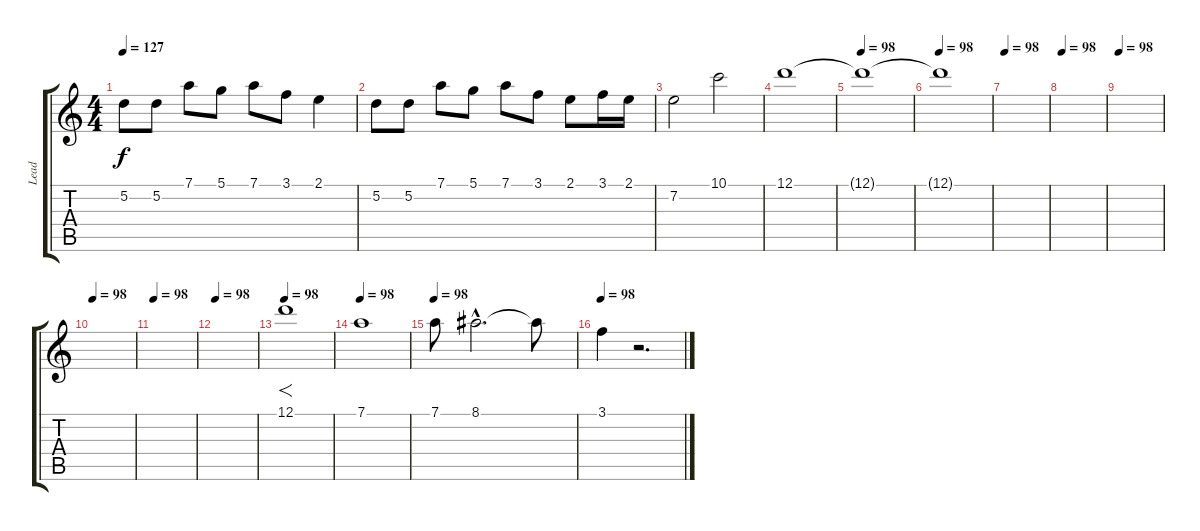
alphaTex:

\track ("Lead " "Lead ") {instrument distortionguitar}
\staff {score tabs}
\tuning (D4 A3 F3 C3 G2 D2) {hide}
\ts (4 4)
\tempo 127
\clef g2
\ks c
5.2.8{dy f} 5.2.8 7.1.8 5.1.8 7.1.8 3.1.8 2.1.4 |
5.2.8 5.2.8 7.1.8 5.1.8 7.1.8 3.1.8 2.1.8 3.1.16 2.1.16 |
7.2.2 10.1.2 |
12.1.1 |
\tempo 98
12.1{t}.1 |
\tempo 98
12.1{t}.1 |
\tempo 98
|
\tempo 98
|
\tempo 98
|
\tempo 98
|
\tempo 98
|
\tempo 98
|
\tempo 98
12.1.1{f volume 11} |
\tempo 98
7.1.1 |
\tempo 98
7.1.8 8.1{hac}.2{d} 8.1{t}.8 |
\tempo 98
3.1.4 r.2{d}
